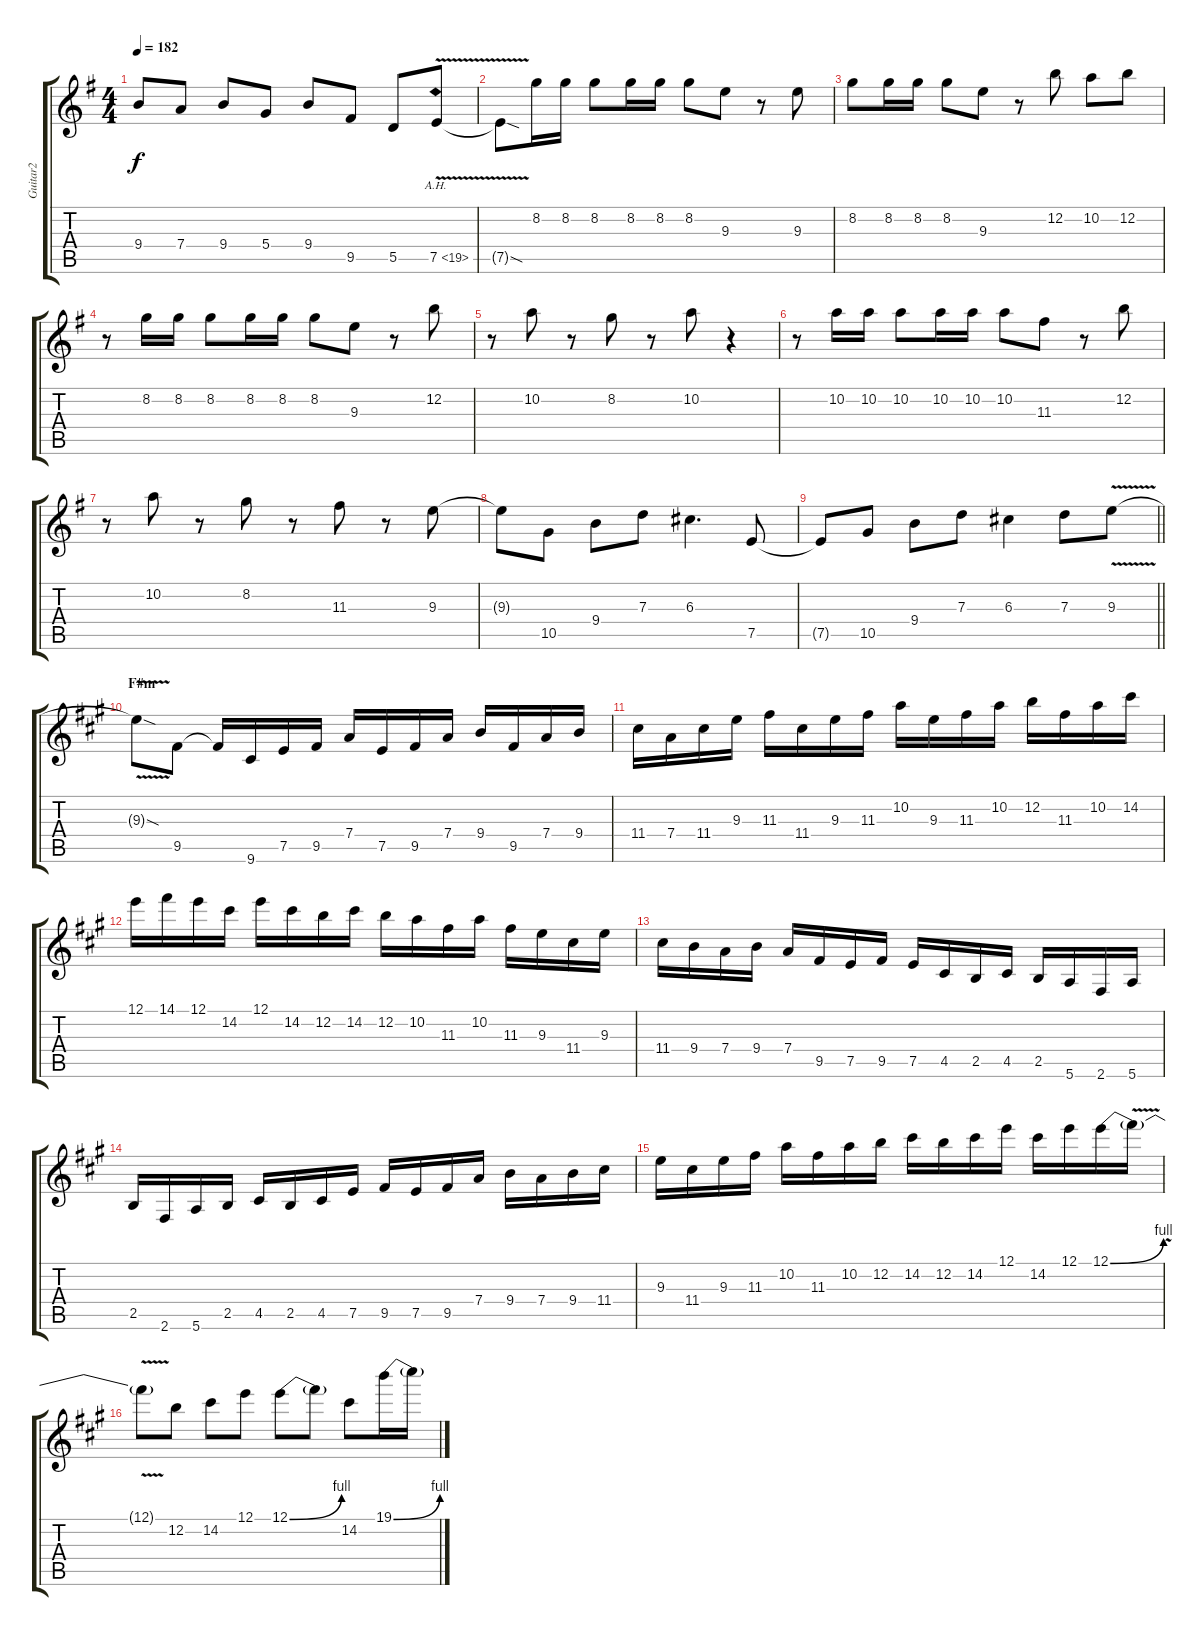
\track ("Guitar2" "Guitar2") {instrument distortionguitar}
\staff {score tabs}
\tuning (E4 B3 G3 D3 A2 E2) {hide}
\ts (4 4)
\tempo 182
\clef g2
\ks eminor
9.4{t}.8{dy f} 7.4.8 9.4.8 5.4.8 9.4.8 9.5.8 5.5.8 7.5{ah 12 v}.8 |
7.5{sod t}.8 8.2.16{volume 13} 8.2.16 8.2.8 8.2.16 8.2.16 8.2.8 9.3.8 r.8 9.3.8 |
8.2.8 8.2.16 8.2.16 8.2.8 9.3.8 r.8 12.2.8 10.2.8 12.2.8 |
r.8 8.2.16 8.2.16 8.2.8 8.2.16 8.2.16 8.2.8 9.3.8 r.8 12.2.8 |
r.8 10.2.8 r.8 8.2.8 r.8 10.2.8 r.4 |
r.8 10.2.16 10.2.16 10.2.8 10.2.16 10.2.16 10.2.8 11.3.8 r.8 12.2.8 |
r.8 10.2.8 r.8 8.2.8 r.8 11.3.8 r.8 9.3.8 |
9.3{t}.8 10.5.8 9.4.8 7.3.8 6.3.4{d} 7.5.8 |
\barLineRight lightlight
7.5{t}.8 10.5.8 9.4.8 7.3.8 6.3.4 7.3.8 9.3{v}.8 |
\section ("" "F#m")
\ks f#minor
9.3{sod t}.8 9.5.8{volume 14} 9.5{t}.16 9.6.16 7.5.16 9.5.16 7.4.16 7.5.16 9.5.16 7.4.16 9.4.16 9.5.16 7.4.16 9.4.16 |
11.4.16 7.4.16 11.4.16 9.3.16 11.3.16 11.4.16 9.3.16 11.3.16 10.2.16 9.3.16 11.3.16 10.2.16 12.2.16 11.3.16 10.2.16 14.2.16 |
12.1.16 14.1.16 12.1.16 14.2.16 12.1.16 14.2.16 12.2.16 14.2.16 12.2.16 10.2.16 11.3.16 10.2.16 11.3.16 9.3.16 11.4.16 9.3.16 |
11.4.16 9.4.16 7.4.16 9.4.16 7.4.16 9.5.16 7.5.16 9.5.16 7.5.16 4.5.16 2.5.16 4.5.16 2.5.16 5.6.16 2.6.16 5.6.16 |
2.5.16 2.6.16 5.6.16 2.5.16 4.5.16 2.5.16 4.5.16 7.5.16 9.5.16 7.5.16 9.5.16 7.4.16 9.4.16 7.4.16 9.4.16 11.4.16 |
9.3.16 11.4.16 9.3.16 11.3.16 10.2.16 11.3.16 10.2.16 12.2.16 14.2.16 12.2.16 14.2.16 12.1.16 14.2.16 12.1.16 12.1{be (bend 0 0 60 4)}.16 12.1{v t}.16 |
12.1{t}.8 12.2.8 14.2.8 12.1.8 12.1{be (bend 0 0 60 4)}.8 12.1{t}.8 14.2.8 19.1{be (bend 0 0 60 4)}.16 19.1{t}.16
